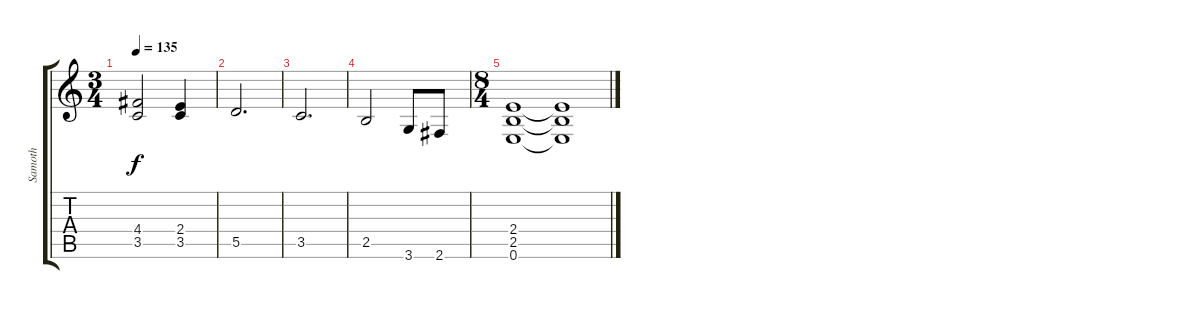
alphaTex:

\track ("Samoth" "Samoth") {instrument distortionguitar}
\staff {score tabs}
\tuning (E4 B3 G3 D3 A2 E2) {hide}
\ts (3 4)
\tempo 135
\clef g2
\ks c
(4.4 3.5).2{dy f} (2.4 3.5).4 |
5.5.2{d} |
3.5.2{d} |
2.5.2 3.6.8 2.6.8 |
\ts (8 4)
(2.4 2.5 0.6).1 (2.4{t} 2.5{t} 0.6{t}).1
